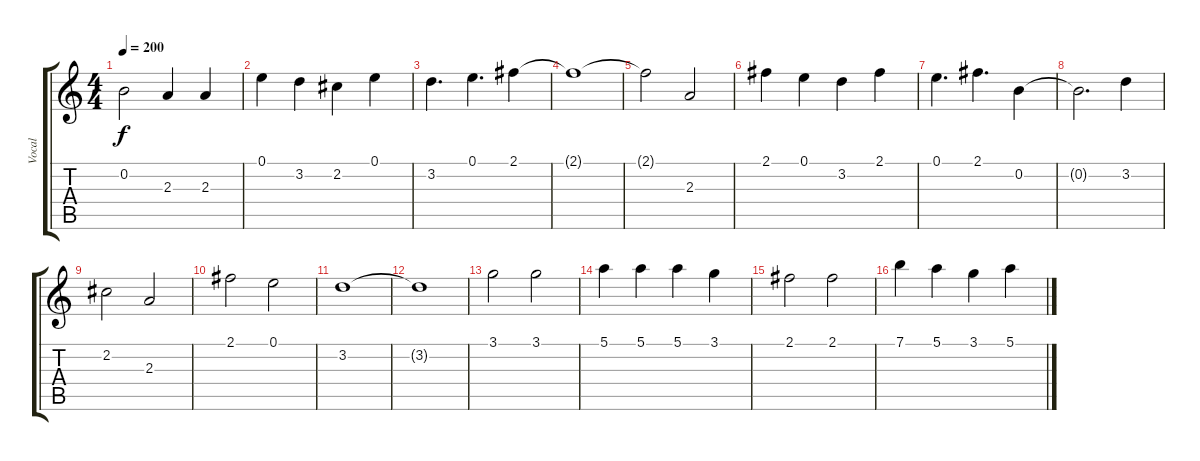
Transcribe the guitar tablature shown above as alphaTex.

\track ("Vocal" "Vocal") {instrument acousticguitarsteel}
\staff {score tabs}
\tuning (E4 B3 G3 D3 A2 E2) {hide}
\ts (4 4)
\tempo 200
\clef g2
\ks c
0.2{t}.2{dy f} 2.3.4 2.3.4 |
0.1.4 3.2.4 2.2.4 0.1.4 |
3.2.4{d} 0.1.4{d} 2.1.4 |
2.1{t}.1 |
2.1{t}.2 2.3.2 |
2.1.4 0.1.4 3.2.4 2.1.4 |
0.1.4{d} 2.1.4{d} 0.2.4 |
0.2{t}.2{d} 3.2.4 |
2.2.2 2.3.2 |
2.1.2 0.1.2 |
3.2.1 |
3.2{t}.1 |
3.1.2 3.1.2 |
5.1.4 5.1.4 5.1.4 3.1.4 |
2.1.2 2.1.2 |
7.1.4 5.1.4 3.1.4 5.1.4
